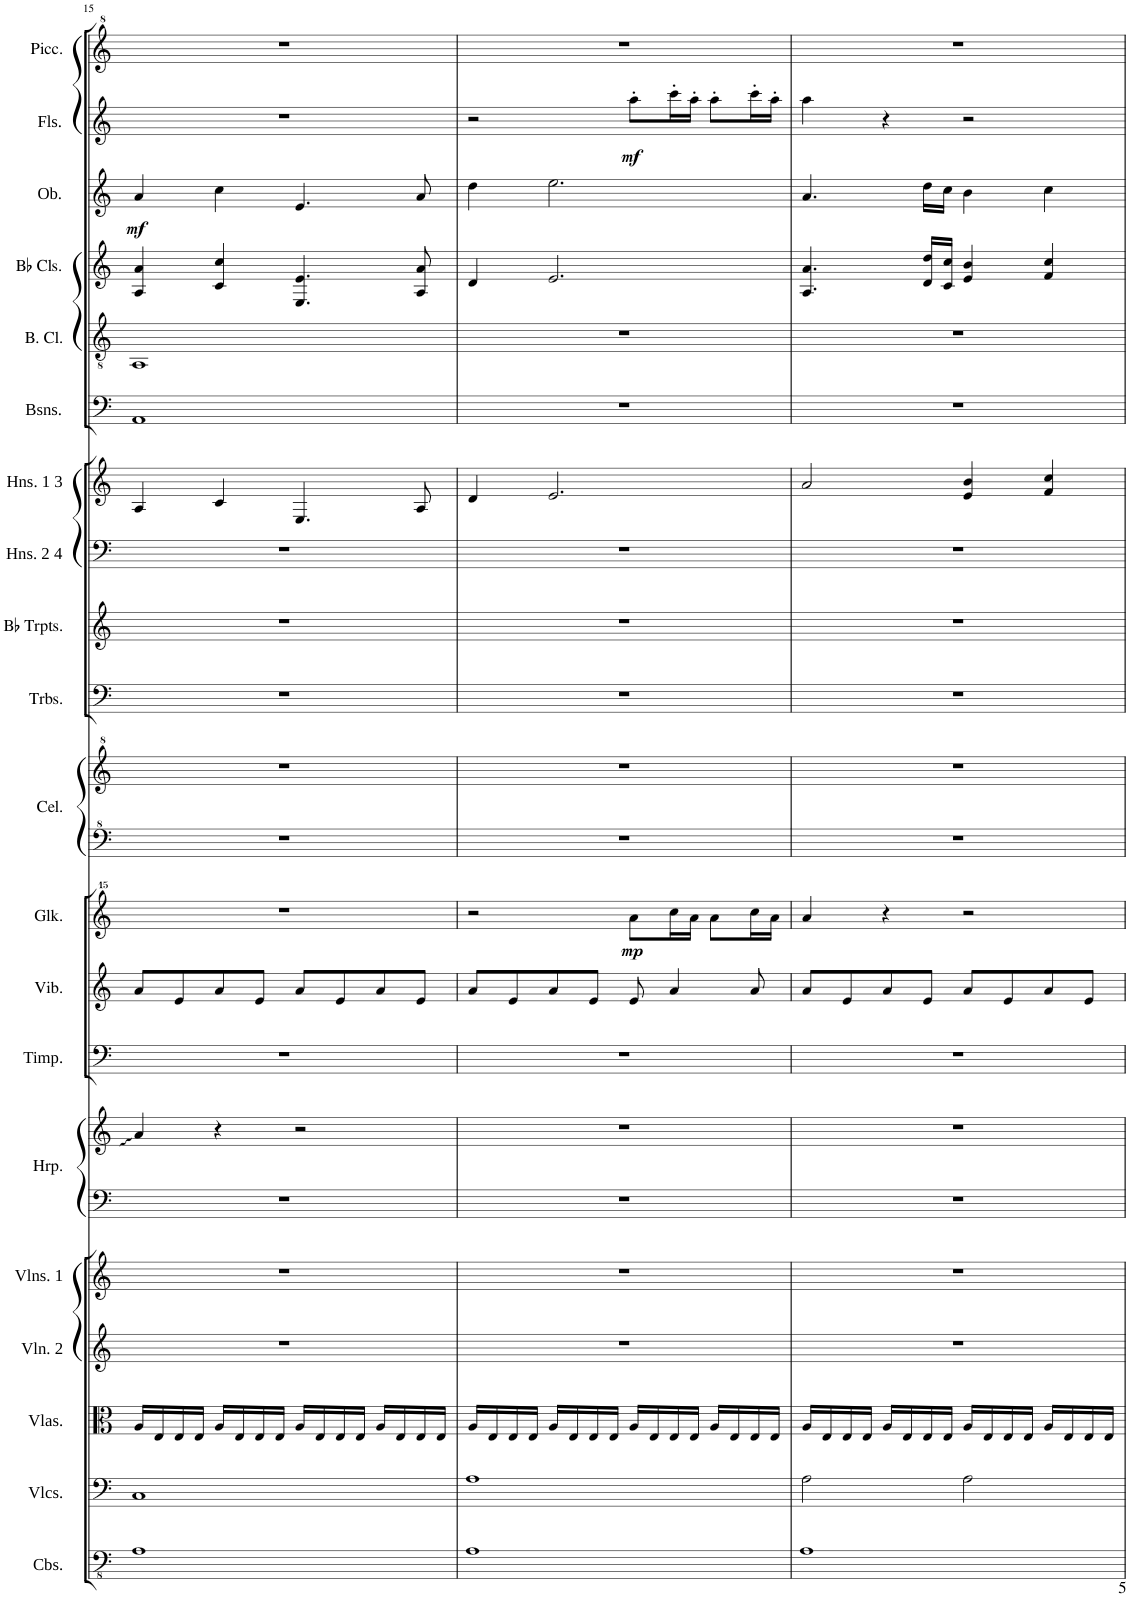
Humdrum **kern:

**kern	**kern	**kern	**kern	**kern	**kern	**kern	**kern	**kern	**kern	**dynam	**kern	**kern	**kern	**kern	**kern	**kern	**kern	**kern	**kern	**kern	**dynam	**kern	**dynam	**kern
*part20	*part19	*part18	*part17	*part16	*part15	*part15	*part14	*part13	*part12	*part12	*part11	*part11	*part10	*part9	*part8	*part7	*part6	*part5	*part4	*part3	*part3	*part2	*part2	*part1
*staff22	*staff21	*staff20	*staff19	*staff18	*staff17	*staff16	*staff15	*staff14	*staff13	*staff13	*staff12	*staff11	*staff10	*staff9	*staff8	*staff7	*staff6	*staff5	*staff4	*staff3	*staff3	*staff2	*staff2	*staff1
*I"Contrabasses	*I"Violoncellos	*I"Violas	*I"Violin 2	*I"Violins 1	*I"Harp	*	*I"Timpani	*I"Vibraphone	*I"Glockenspiel	*	*I"Celesta	*	*I"Trombones	*I"Bb Trumpets	*I"Horns 2 4	*I"Horns 1 3	*I"Bassoons	*I"Bass Clarinet	*I"Bb Clarinets	*I"Oboe	*	*I"Flutes	*	*I"Piccolo (doub. Flute)
*I'Cbs.	*I'Vlcs.	*I'Vlas.	*I'Vln. 2	*I'Vlns. 1	*I'Hrp.	*	*I'Timp.	*I'Vib.	*I'Glk.	*	*I'Cel.	*	*I'Trbs.	*I'Bb Trpts.	*I'Hns. 2 4	*I'Hns. 1 3	*I'Bsns.	*I'B. Cl.	*I'Bb Cls.	*I'Ob.	*	*I'Fls.	*	*I'Picc.
!!LO:PB:g=z
*clefFv4	*clefF4	*clefC3	*clefG2	*clefG2	*clefF4	*clefG2	*clefF4	*clefG2	*clefG^^2	*	*clefF^4	*clefG^2	*clefF4	*clefG2	*clefF4	*clefG2	*clefF4	*clefGv2	*clefG2	*clefG2	*	*clefG2	*	*clefG^2
*	*	*	*	*	*	*	*	*	*	*	*	*	*	*ITrd1c2	*ITrd4c7	*ITrd4c7	*	*ITrd8c14	*ITrd1c2	*	*	*	*	*ITrd-7c-12
*k[]	*k[]	*k[]	*k[]	*k[]	*k[]	*k[]	*k[]	*k[]	*k[]	*	*k[]	*k[]	*k[]	*k[]	*k[]	*k[]	*k[]	*k[]	*k[]	*k[]	*	*k[]	*	*k[]
*M4/4	*M4/4	*M4/4	*M4/4	*M4/4	*M4/4	*M4/4	*M4/4	*M4/4	*M4/4	*	*M4/4	*M4/4	*M4/4	*M4/4	*M4/4	*M4/4	*M4/4	*M4/4	*M4/4	*M4/4	*	*M4/4	*	*M4/4
=15	=15	=15	=15	=15	=15	=15	=15	=15	=15	=15	=15	=15	=15	=15	=15	=15	=15	=15	=15	=15	=15	=15	=15	=15
!	!	!	!	!	!	!	!	!	!	!	!	!	!	!	!	!	!	!	!	!	!LO:DY:b	!	!	!
1AA	1C	16A/LL	1r	1r	1r	4a/	1r	8a/L	1r	.	1r	1r	1r	1r	1r	4A/	1AA	1AA	4A/ 4a/	4a/	mf	1r	.	1r
.	.	16E/	.	.	.	.	.	.	.	.	.	.	.	.	.	.	.	.	.	.	.	.	.	.
.	.	16E/	.	.	.	.	.	8e/	.	.	.	.	.	.	.	.	.	.	.	.	.	.	.	.
.	.	16E/JJ	.	.	.	.	.	.	.	.	.	.	.	.	.	.	.	.	.	.	.	.	.	.
.	.	16A/LL	.	.	.	4r	.	8a/	.	.	.	.	.	.	.	4c/	.	.	4c/ 4cc/	4cc\	.	.	.	.
.	.	16E/	.	.	.	.	.	.	.	.	.	.	.	.	.	.	.	.	.	.	.	.	.	.
.	.	16E/	.	.	.	.	.	8e/J	.	.	.	.	.	.	.	.	.	.	.	.	.	.	.	.
.	.	16E/JJ	.	.	.	.	.	.	.	.	.	.	.	.	.	.	.	.	.	.	.	.	.	.
.	.	16A/LL	.	.	.	2r	.	8a/L	.	.	.	.	.	.	.	4.E/	.	.	4.E/ 4.e/	4.e/	.	.	.	.
.	.	16E/	.	.	.	.	.	.	.	.	.	.	.	.	.	.	.	.	.	.	.	.	.	.
.	.	16E/	.	.	.	.	.	8e/	.	.	.	.	.	.	.	.	.	.	.	.	.	.	.	.
.	.	16E/JJ	.	.	.	.	.	.	.	.	.	.	.	.	.	.	.	.	.	.	.	.	.	.
.	.	16A/LL	.	.	.	.	.	8a/	.	.	.	.	.	.	.	.	.	.	.	.	.	.	.	.
.	.	16E/	.	.	.	.	.	.	.	.	.	.	.	.	.	.	.	.	.	.	.	.	.	.
.	.	16E/	.	.	.	.	.	8e/J	.	.	.	.	.	.	.	8A/	.	.	8A/ 8a/	8a/	.	.	.	.
.	.	16E/JJ	.	.	.	.	.	.	.	.	.	.	.	.	.	.	.	.	.	.	.	.	.	.
=16	=16	=16	=16	=16	=16	=16	=16	=16	=16	=16	=16	=16	=16	=16	=16	=16	=16	=16	=16	=16	=16	=16	=16	=16
1AA	1A	16A/LL	1r	1r	1r	1r	1r	8a/L	2r	.	1r	1r	1r	1r	1r	4d/	1r	1r	4d/	4dd\	.	2r	.	1r
.	.	16E/	.	.	.	.	.	.	.	.	.	.	.	.	.	.	.	.	.	.	.	.	.	.
.	.	16E/	.	.	.	.	.	8e/	.	.	.	.	.	.	.	.	.	.	.	.	.	.	.	.
.	.	16E/JJ	.	.	.	.	.	.	.	.	.	.	.	.	.	.	.	.	.	.	.	.	.	.
.	.	16A/LL	.	.	.	.	.	8a/	.	.	.	.	.	.	.	2.e/	.	.	2.e/	2.ee\	.	.	.	.
.	.	16E/	.	.	.	.	.	.	.	.	.	.	.	.	.	.	.	.	.	.	.	.	.	.
.	.	16E/	.	.	.	.	.	8e/J	.	.	.	.	.	.	.	.	.	.	.	.	.	.	.	.
.	.	16E/JJ	.	.	.	.	.	.	.	.	.	.	.	.	.	.	.	.	.	.	.	.	.	.
!	!	!	!	!	!	!	!	!	!	!LO:DY:b	!	!	!	!	!	!	!	!	!	!	!	!	!LO:DY:b	!
.	.	16A/LL	.	.	.	.	.	8e/	8aaa\L	mp	.	.	.	.	.	.	.	.	.	.	.	8aa'\L	mf	.
.	.	16E/	.	.	.	.	.	.	.	.	.	.	.	.	.	.	.	.	.	.	.	.	.	.
.	.	16E/	.	.	.	.	.	4a/	16cccc\L	.	.	.	.	.	.	.	.	.	.	.	.	16ccc'\L	.	.
.	.	16E/JJ	.	.	.	.	.	.	16aaa\JJ	.	.	.	.	.	.	.	.	.	.	.	.	16aa'\JJ	.	.
.	.	16A/LL	.	.	.	.	.	.	8aaa\L	.	.	.	.	.	.	.	.	.	.	.	.	8aa'\L	.	.
.	.	16E/	.	.	.	.	.	.	.	.	.	.	.	.	.	.	.	.	.	.	.	.	.	.
.	.	16E/	.	.	.	.	.	8a/	16cccc\L	.	.	.	.	.	.	.	.	.	.	.	.	16ccc'\L	.	.
.	.	16E/JJ	.	.	.	.	.	.	16aaa\JJ	.	.	.	.	.	.	.	.	.	.	.	.	16aa'\JJ	.	.
=17	=17	=17	=17	=17	=17	=17	=17	=17	=17	=17	=17	=17	=17	=17	=17	=17	=17	=17	=17	=17	=17	=17	=17	=17
1AA	2A\	16A/LL	1r	1r	1r	1r	1r	8a/L	4aaa/	.	1r	1r	1r	1r	1r	2a/	1r	1r	4.A/ 4.a/	4.a/	.	4aa\	.	1r
.	.	16E/	.	.	.	.	.	.	.	.	.	.	.	.	.	.	.	.	.	.	.	.	.	.
.	.	16E/	.	.	.	.	.	8e/	.	.	.	.	.	.	.	.	.	.	.	.	.	.	.	.
.	.	16E/JJ	.	.	.	.	.	.	.	.	.	.	.	.	.	.	.	.	.	.	.	.	.	.
.	.	16A/LL	.	.	.	.	.	8a/	4r	.	.	.	.	.	.	.	.	.	.	.	.	4r	.	.
.	.	16E/	.	.	.	.	.	.	.	.	.	.	.	.	.	.	.	.	.	.	.	.	.	.
.	.	16E/	.	.	.	.	.	8e/J	.	.	.	.	.	.	.	.	.	.	16d/ 16dd/LL	16dd\LL	.	.	.	.
.	.	16E/JJ	.	.	.	.	.	.	.	.	.	.	.	.	.	.	.	.	16c/ 16cc/JJ	16cc\JJ	.	.	.	.
.	2A\	16A/LL	.	.	.	.	.	8a/L	2r	.	.	.	.	.	.	4e/ 4b/	.	.	4e/ 4b/	4b\	.	2r	.	.
.	.	16E/	.	.	.	.	.	.	.	.	.	.	.	.	.	.	.	.	.	.	.	.	.	.
.	.	16E/	.	.	.	.	.	8e/	.	.	.	.	.	.	.	.	.	.	.	.	.	.	.	.
.	.	16E/JJ	.	.	.	.	.	.	.	.	.	.	.	.	.	.	.	.	.	.	.	.	.	.
.	.	16A/LL	.	.	.	.	.	8a/	.	.	.	.	.	.	.	4f/ 4cc/	.	.	4f/ 4cc/	4cc\	.	.	.	.
.	.	16E/	.	.	.	.	.	.	.	.	.	.	.	.	.	.	.	.	.	.	.	.	.	.
.	.	16E/	.	.	.	.	.	8e/J	.	.	.	.	.	.	.	.	.	.	.	.	.	.	.	.
.	.	16E/JJ	.	.	.	.	.	.	.	.	.	.	.	.	.	.	.	.	.	.	.	.	.	.
=	=	=	=	=	=	=	=	=	=	=	=	=	=	=	=	=	=	=	=	=	=	=	=	=
*-	*-	*-	*-	*-	*-	*-	*-	*-	*-	*-	*-	*-	*-	*-	*-	*-	*-	*-	*-	*-	*-	*-	*-	*-
